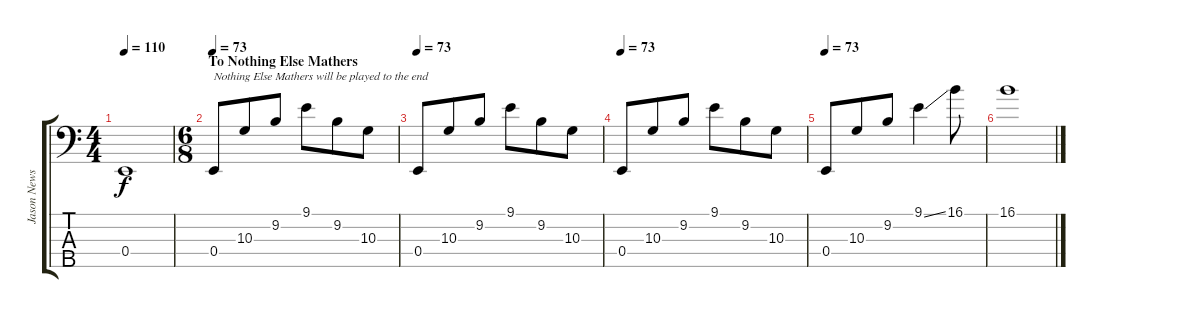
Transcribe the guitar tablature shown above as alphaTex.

\track ("Jason Newsted" "Jason News") {instrument electricbasspick}
\staff {score tabs}
\tuning (G2 D2 A1 E1 B0) {hide}
\ts (4 4)
\tempo 110
\clef f4
\ks c
0.4.1{dy f} |
\ts (6 8)
\section ("" "To Nothing Else Mathers")
\tempo 73
0.4.8{txt "Nothing Else Mathers will be played to the end"} 10.3.8 9.2.8 9.1.8 9.2.8 10.3.8 |
\tempo 73
0.4.8 10.3.8 9.2.8 9.1.8 9.2.8 10.3.8 |
\tempo 73
0.4.8 10.3.8 9.2.8 9.1.8 9.2.8 10.3.8 |
\tempo 73
0.4.8 10.3.8 9.2.8 9.1{ss}.4 16.1.8 |
16.1.1
